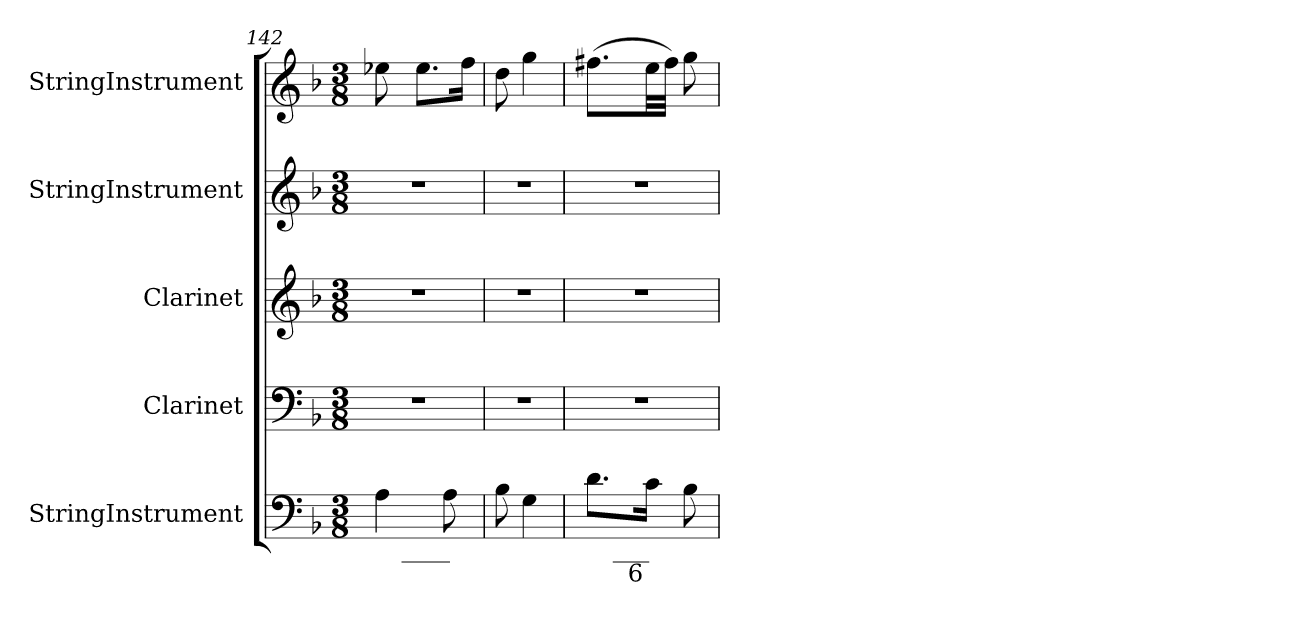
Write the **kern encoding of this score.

**kern	**kern	**kern	**kern	**kern
*part5	*part4	*part3	*part2	*part1
*staff5	*staff4	*staff3	*staff2	*staff1
*I"StringInstrument	*I"Clarinet	*I"Clarinet	*I"StringInstrument	*I"StringInstrument
*I'Str	*I'Cl	*I'Cl	*I'Str	*I'Str
*clefF4	*clefF4	*clefG2	*clefG2	*clefG2
*	*ITrd1c2	*ITrd1c2	*	*
*k[b-]	*k[b-e-a-]	*k[b-e-a-]	*k[b-]	*k[b-]
*F:	*E-:	*E-:	*F:	*F:
*M3/8	*M3/8	*M3/8	*M3/8	*M3/8
=142	=142	=142	=142	=142
!LO:TX:b:t=5	!	!	!	!
!LO:TX:b:t=/	!	!	!	!
*^	*	*	*	*
4A\	16ryy	4.r	4.r	4.r	8ee-X\
.	64ryy	.	.	.	.
!	!LO:TX:b:t=____	!	!	!	!
.	4ryy	.	.	.	.
.	.	.	.	.	8.ee-\L
8A\	.	.	.	.	.
.	.	.	.	.	16ff\Jk
.	32.ryy	.	.	.	.
*v	*v	*	*	*	*
=143	=143	=143	=143	=143
8B-\	4.r	4.r	4.r	8dd\
4G\	.	.	.	4gg\
=144	=144	=144	=144	=144
!LO:TX:b:t=#	!	!	!	!
*^	*	*	*	*
*	*^	*	*	*	*
8.d\L	16ryy	8ryy	4.r	4.r	4.r	(>8.ff#X\L
.	64ryy	.	.	.	.	.
!	!LO:TX:b:t=___	!	!	!	!	!
.	4ryy	.	.	.	.	.
!	!	!LO:TX:b:t=6	!	!	!	!
.	.	4ryy	.	.	.	.
16c\Jk	.	.	.	.	.	32ee\LL
.	.	.	.	.	.	32ff#\JJJ)
8B-\	.	.	.	.	.	8gg\
.	32.ryy	.	.	.	.	.
*v	*v	*v	*	*	*	*
=	=	=	=	=
*-	*-	*-	*-	*-
